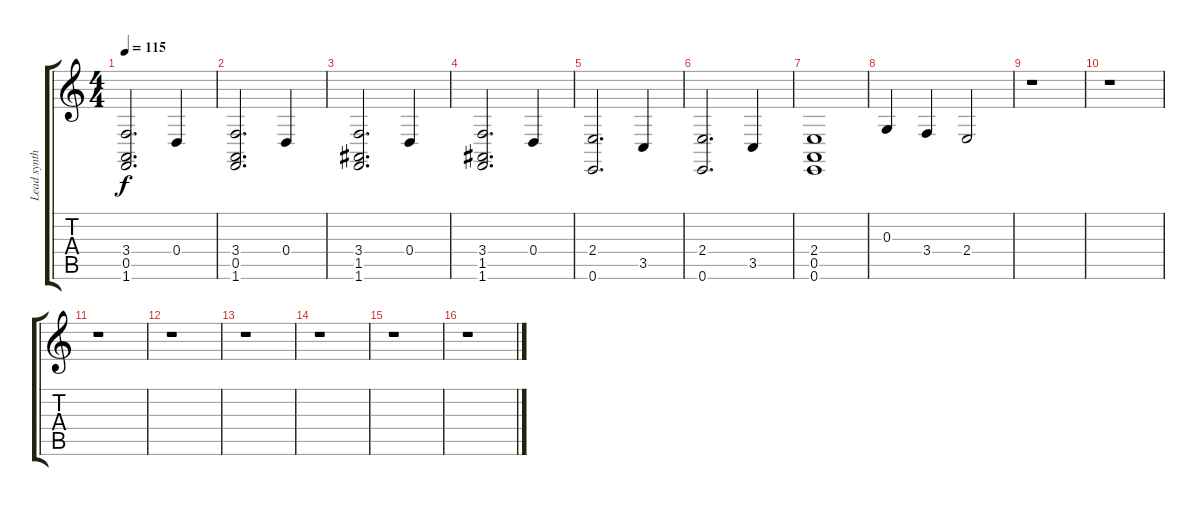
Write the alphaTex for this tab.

\track ("Lead synth" "Lead synth") {instrument churchorgan}
\staff {score tabs}
\tuning (E4 B3 G3 D3 A2 E2) {hide}
\ts (4 4)
\tempo 115
\clef g2
\ks c
(3.4 0.5 1.6).2{d dy f} 0.4.4 |
(3.4 0.5 1.6).2{d} 0.4.4 |
(3.4 1.5 1.6).2{d} 0.4.4 |
(3.4 1.5 1.6).2{d} 0.4.4 |
(2.4 0.6).2{d} 3.5.4 |
(2.4 0.6).2{d} 3.5.4 |
(2.4 0.5 0.6).1 |
0.3.4 3.4.4 2.4.2 |
r.1 |
r.1 |
r.1 |
r.1 |
r.1 |
r.1 |
r.1 |
r.1
